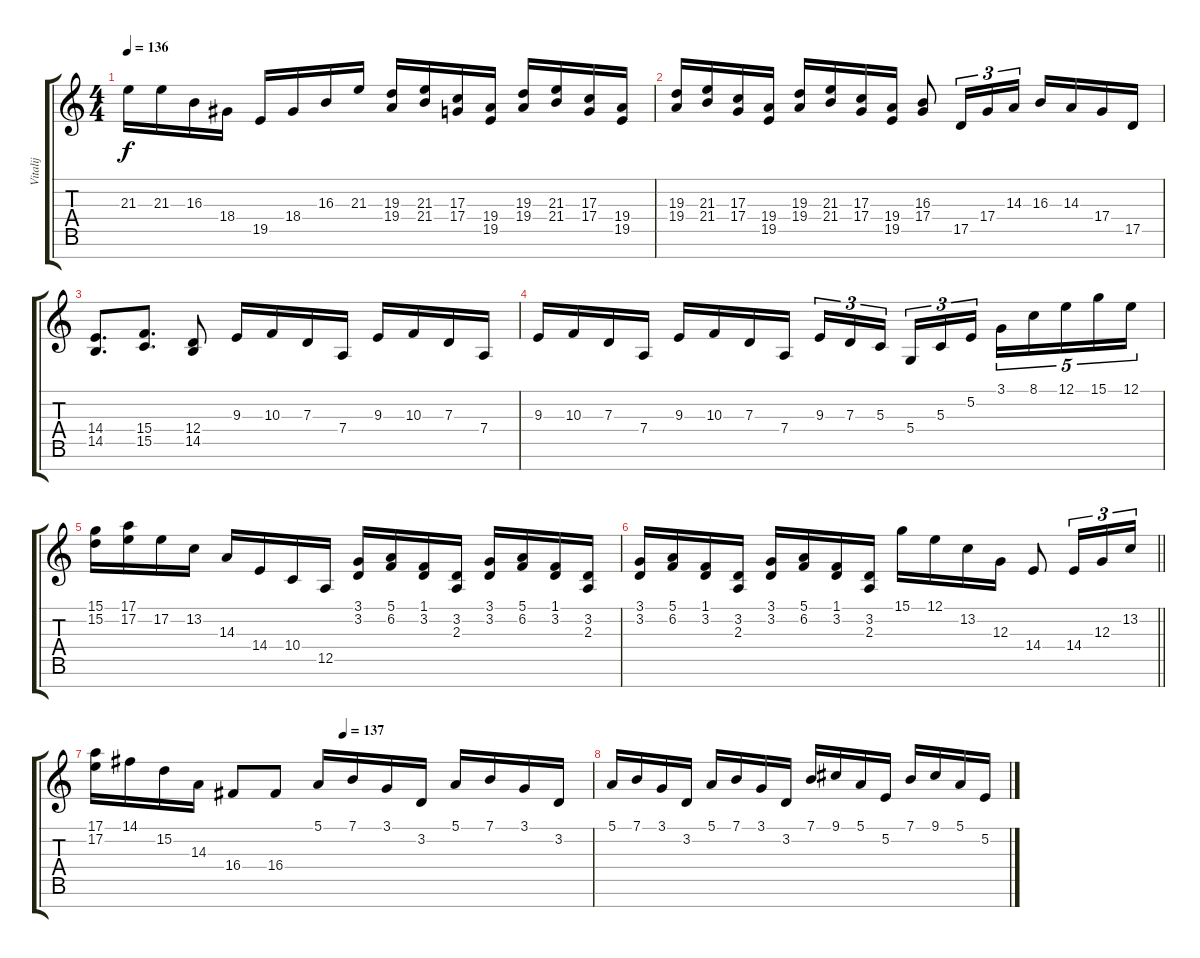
\track ("Vitalij" "Vitalij") {instrument lead1square}
\staff {score tabs}
\tuning (E4 B3 G3 D3 A2 E2 B1) {hide}
\ts (4 4)
\tempo 136
\clef g2
\ks c
21.3.16{dy f} 21.3.16 16.3.16 18.4.16 19.5.16 18.4.16 16.3.16 21.3.16 (19.3 19.4).16 (21.3 21.4).16 (17.3 17.4).16 (19.4 19.5).16 (19.3 19.4).16 (21.3 21.4).16 (17.3 17.4).16 (19.4 19.5).16 |
(19.3 19.4).16 (21.3 21.4).16 (17.3 17.4).16 (19.4 19.5).16 (19.3 19.4).16 (21.3 21.4).16 (17.3 17.4).16 (19.4 19.5).16 (16.3 17.4).8 17.5.16{tu (3 2)} 17.4.16{tu (3 2)} 14.3.16{tu (3 2)} 16.3.16 14.3.16 17.4.16 17.5.16 |
(14.4 14.5).8{d} (15.4 15.5).8{d} (12.4 14.5).8 9.3.16 10.3.16 7.3.16 7.4.16 9.3.16 10.3.16 7.3.16 7.4.16 |
9.3.16 10.3.16 7.3.16 7.4.16 9.3.16 10.3.16 7.3.16 7.4.16 9.3.16{tu (3 2)} 7.3.16{tu (3 2)} 5.3.16{tu (3 2) beam splitsecondary} 5.4.16{tu (3 2)} 5.3.16{tu (3 2)} 5.2.16{tu (3 2)} 3.1.16{tu (5 4)} 8.1.16{tu (5 4)} 12.1.16{tu (5 4)} 15.1.16{tu (5 4)} 12.1.16{tu (5 4)} |
(15.1 15.2).16 (17.1 17.2).16 17.2.16 13.2.16 14.3.16 14.4.16 10.4.16 12.5.16 (3.1 3.2).16 (5.1 6.2).16 (1.1 3.2).16 (3.2 2.3).16 (3.1 3.2).16 (5.1 6.2).16 (1.1 3.2).16 (3.2 2.3).16 |
\barLineRight lightlight
(3.1 3.2).16 (5.1 6.2).16 (1.1 3.2).16 (3.2 2.3).16 (3.1 3.2).16 (5.1 6.2).16 (1.1 3.2).16 (3.2 2.3).16 15.1.16 12.1.16 13.2.16 12.3.16 14.4.8 14.4.16{tu (3 2)} 12.3.16{tu (3 2)} 13.2.16{tu (3 2)} |
\section ("" "")
\tempo (137 0.5)
(17.1 17.2).16 14.1.16 15.2.16 14.3.16 16.4.8 16.4.8 5.1.16{instrument harpsichord} 7.1.16 3.1.16 3.2.16 5.1.16 7.1.16 3.1.16 3.2.16 |
5.1.16 7.1.16 3.1.16 3.2.16 5.1.16 7.1.16 3.1.16 3.2.16 7.1.16 9.1.16 5.1.16 5.2.16 7.1.16 9.1.16 5.1.16 5.2.16
